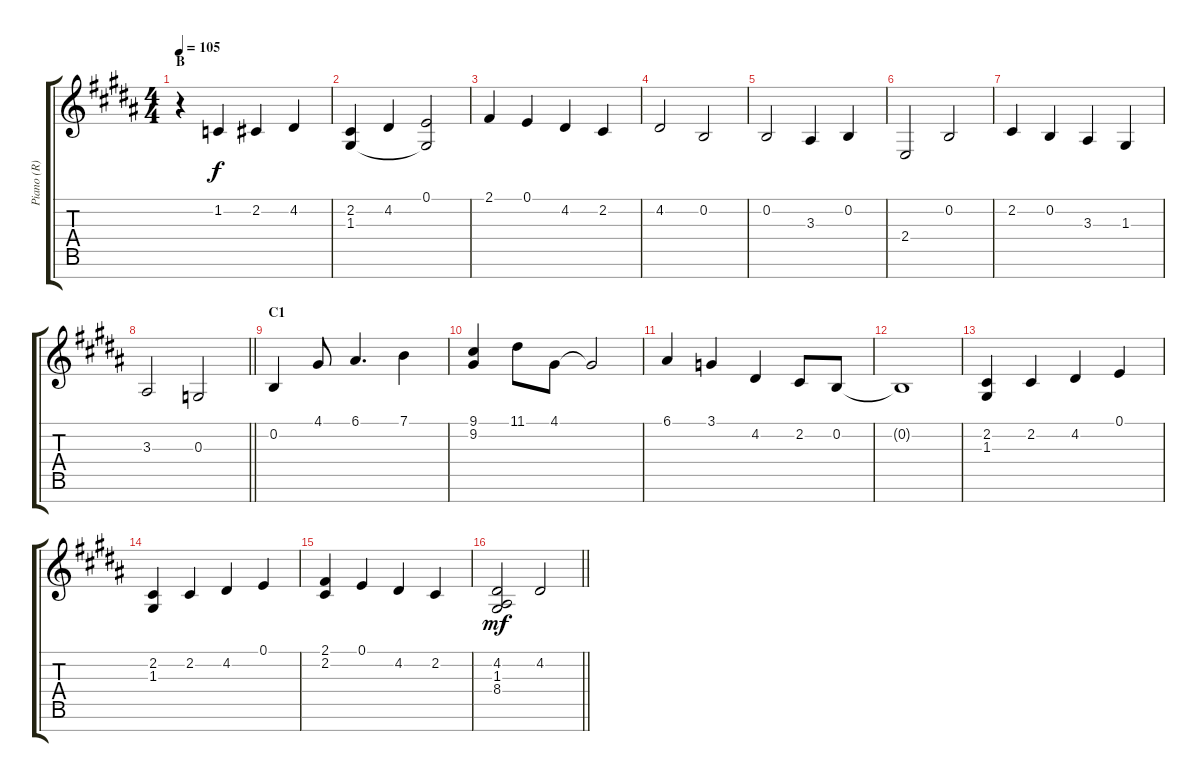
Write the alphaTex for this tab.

\track ("Piano (R)" "Piano (R)") {instrument acousticgrandpiano}
\staff {score tabs}
\tuning (E4 B3 G3 D3 A2 E2 B1) {hide}
\ts (4 4)
\section ("" "B")
\tempo 105
\clef g2
\ks b
r.4{dy f} 1.2.4 2.2.4 4.2.4 |
(2.2 1.3).4 4.2.4 (0.1 1.3{t}).2 |
2.1.4 0.1.4 4.2.4 2.2.4 |
4.2.2 0.2.2 |
0.2.2 3.3.4 0.2.4 |
2.4.2 0.2.2 |
2.2.4 0.2.4 3.3.4 1.3.4 |
\barLineRight lightlight
3.3.2 0.3.2 |
\section ("" "C1")
0.2.4 4.1.8 6.1.4{d} 7.1.4 |
(9.1 9.2).4 11.1.8 4.1.8 4.1{t}.2 |
6.1.4 3.1.4 4.2.4 2.2.8 0.2.8 |
0.2{t}.1 |
(2.2 1.3).4 2.2.4 4.2.4 0.1.4 |
(2.2 1.3).4 2.2.4 4.2.4 0.1.4 |
(2.1 2.2).4 0.1.4 4.2.4 2.2.4 |
\barLineRight lightlight
(4.2 1.3 8.4).2{dy mf} 4.2.2
